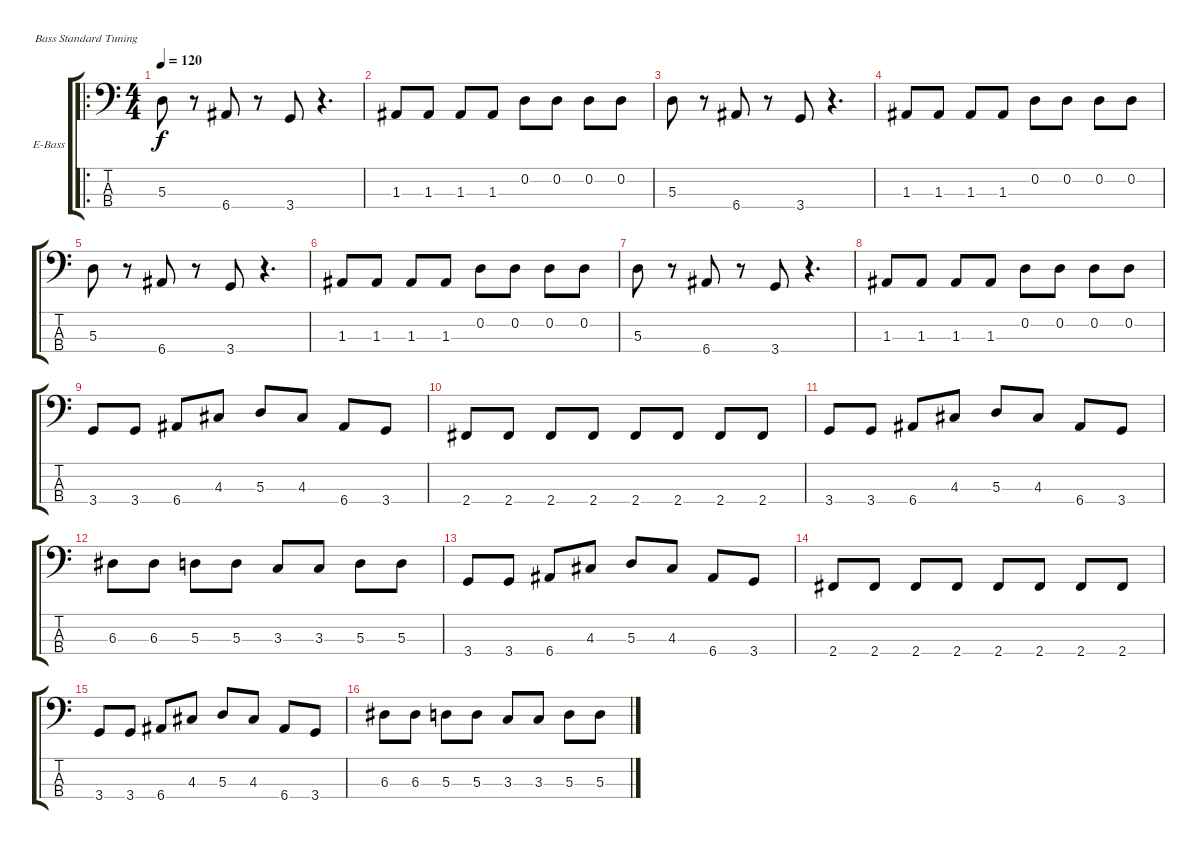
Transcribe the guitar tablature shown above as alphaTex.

\bracketExtendMode groupsimilarinstruments
\firstSystemTrackNameOrientation horizontal
\otherSystemsTrackNameOrientation horizontal
\track ("Electric Bass" "E-Bass") {instrument electricbassfinger}
\staff {score tabs}
\tuning (G2 D2 A1 E1)
\ro
\ts (4 4)
\tempo 120
\clef f4
\ks c
5.3.8{dy f instrument electricbassfinger} r.8 6.4.8 r.8 3.4.8 r.4{d} |
1.3.8 1.3.8 1.3.8 1.3.8 0.2.8 0.2.8 0.2.8 0.2.8 |
5.3.8 r.8 6.4.8 r.8 3.4.8 r.4{d} |
1.3.8 1.3.8 1.3.8 1.3.8 0.2.8 0.2.8 0.2.8 0.2.8 |
5.3.8 r.8 6.4.8 r.8 3.4.8 r.4{d} |
1.3.8 1.3.8 1.3.8 1.3.8 0.2.8 0.2.8 0.2.8 0.2.8 |
5.3.8 r.8 6.4.8 r.8 3.4.8 r.4{d} |
1.3.8 1.3.8 1.3.8 1.3.8 0.2.8 0.2.8 0.2.8 0.2.8 |
3.4.8 3.4.8 6.4.8 4.3.8 5.3.8 4.3.8 6.4.8 3.4.8 |
2.4.8 2.4.8 2.4.8 2.4.8 2.4.8 2.4.8 2.4.8 2.4.8 |
3.4.8 3.4.8 6.4.8 4.3.8 5.3.8 4.3.8 6.4.8 3.4.8 |
6.3.8 6.3.8 5.3.8 5.3.8 3.3.8 3.3.8 5.3.8 5.3.8 |
3.4.8 3.4.8 6.4.8 4.3.8 5.3.8 4.3.8 6.4.8 3.4.8 |
2.4.8 2.4.8 2.4.8 2.4.8 2.4.8 2.4.8 2.4.8 2.4.8 |
3.4.8 3.4.8 6.4.8 4.3.8 5.3.8 4.3.8 6.4.8 3.4.8 |
6.3.8 6.3.8 5.3.8 5.3.8 3.3.8 3.3.8 5.3.8 5.3.8
